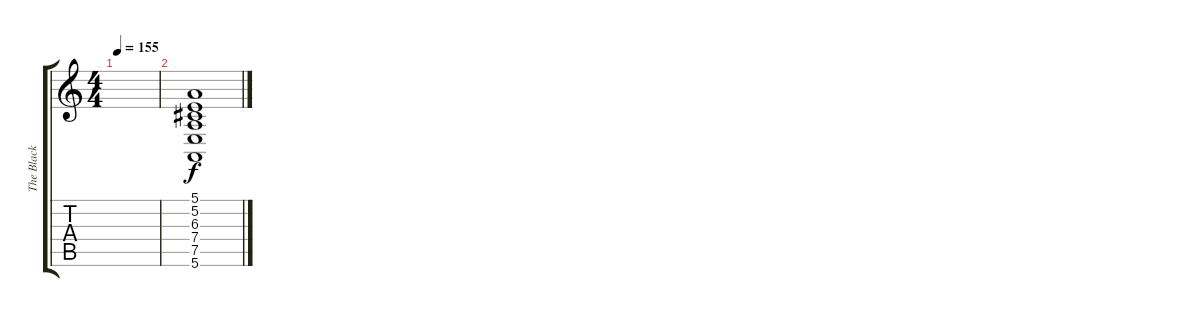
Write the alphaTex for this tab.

\track ("The Black Cat" "The Black ") {instrument fiddle}
\staff {score tabs}
\tuning (E4 B3 G3 D3 A2 E2) {hide}
\ts (4 4)
\tempo 155
\clef g2
\ks c
|
(5.1 5.2 6.3 7.4 7.5 5.6).1
